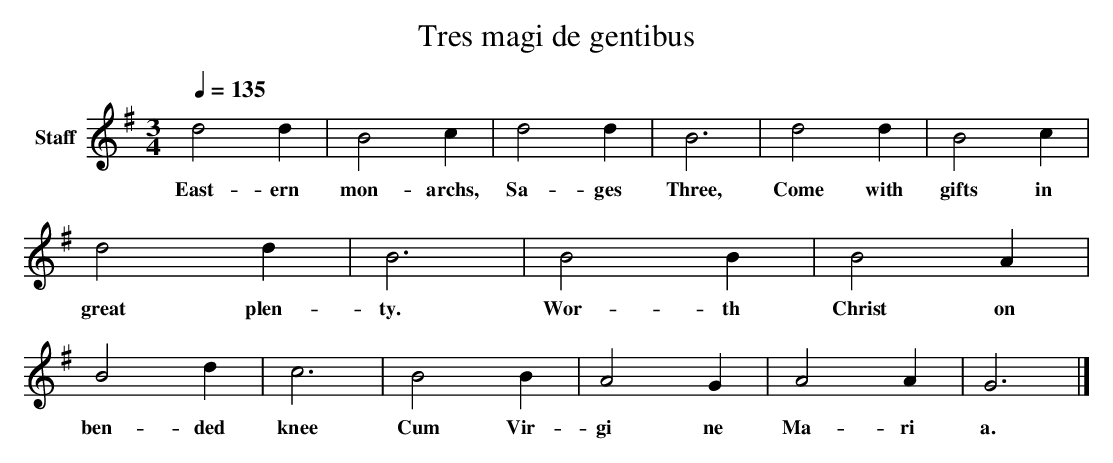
X:1
T: Tres magi de gentibus
L: 1/4
M: 3/4
Q: 1/4=135
V: P1 name="Staff"
K: G
[V: P1]  d2 d | B2 c | d2 d | B3 | d2 d | B2 c | d2 d | B3 | B2 B | B2 A | B2 d | c3 | B2 B | A2 G | A2 A | G3|]
w: East- ern mon- archs, Sa- ges Three, Come with gifts in great plen- ty. Wor- th Christ on ben- ded knee Cum Vir- gi ne Ma- ri a.
